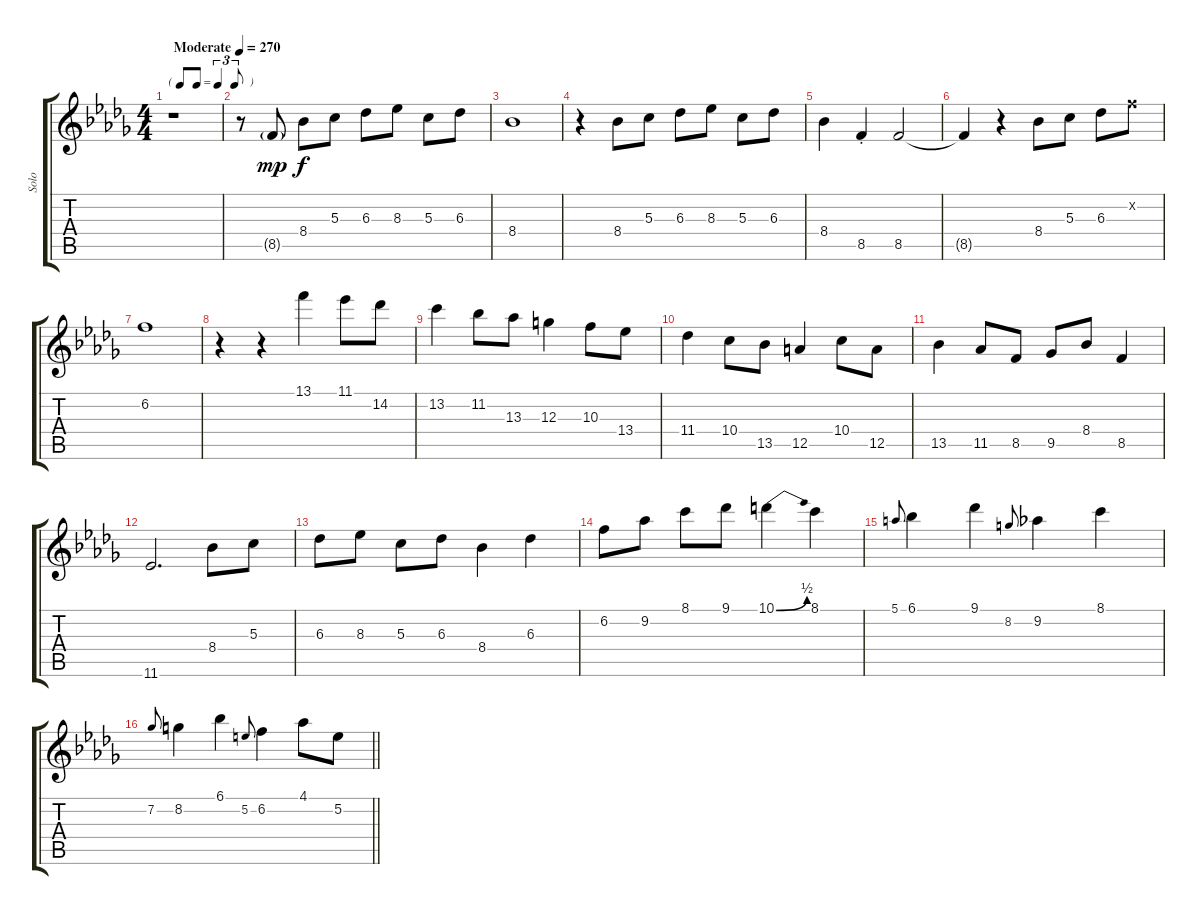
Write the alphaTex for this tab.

\track ("Solo" "Solo") {instrument electricguitarjazz}
\staff {score tabs}
\tuning (E4 B3 G3 D3 A2 E2) {hide}
\ts (4 4)
\tf triplet8th
\tempo (270 "Moderate")
\clef g2
\ks bbminor
r.1{dy mp instrument electricguitarjazz} |
r.8 8.5{g}.8 8.4.8{dy f} 5.3.8 6.3.8 8.3.8 5.3.8 6.3.8 |
8.4.1 |
r.4 8.4.8 5.3.8 6.3.8 8.3.8 5.3.8 6.3.8 |
8.4.4 8.5{st}.4 8.5.2 |
8.5{t}.4 r.4 8.4.8 5.3.8 6.3.8 6.2{x}.8 |
6.2.1 |
r.4 r.4 13.1.4 11.1.8 14.2.8 |
13.2.4 11.2.8 13.3.8 12.3.4 10.3.8 13.4.8 |
11.4.4 10.4.8 13.5.8 12.5.4 10.4.8 12.5.8 |
13.5.4 11.5.8 8.5.8 9.5.8 8.4.8 8.5.4 |
11.6.2{d} 8.4.8 5.3.8 |
6.3.8 8.3.8 5.3.8 6.3.8 8.4.4 6.3.4 |
6.2.8 9.2.8 8.1.8 9.1.8 10.1{be (bend 0 0 60 2)}.4 8.1.4 |
5.1.8{gr onbeat} 6.1.4 9.1.4 8.2.8{gr onbeat} 9.2.4 8.1.4 |
\barLineRight lightlight
7.2.8{gr onbeat} 8.2.4 6.1.4 5.2.8{gr onbeat} 6.2.4 4.1.8 5.2.8
